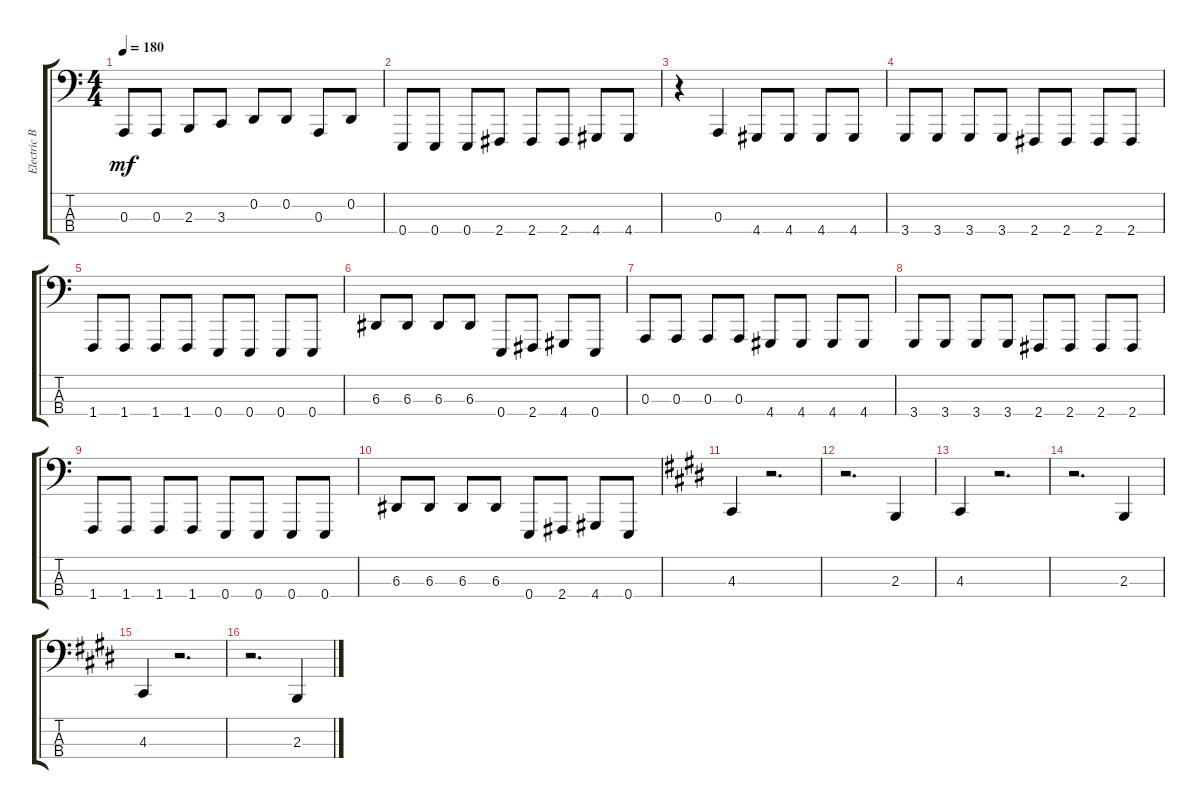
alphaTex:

\track ("Electric Bass" "Electric B") {instrument violin}
\staff {score tabs}
\tuning (G2 D2 A1 E1) {hide}
\ts (4 4)
\tempo 180
\clef f4
\ks c
0.3.8{dy mf} 0.3.8 2.3.8 3.3.8 0.2.8 0.2.8 0.3.8 0.2.8 |
0.4.8 0.4.8 0.4.8 2.4.8 2.4.8 2.4.8 4.4.8 4.4.8 |
r.4 0.3.4 4.4.8 4.4.8 4.4.8 4.4.8 |
3.4.8 3.4.8 3.4.8 3.4.8 2.4.8 2.4.8 2.4.8 2.4.8 |
1.4.8 1.4.8 1.4.8 1.4.8 0.4.8 0.4.8 0.4.8 0.4.8 |
6.3.8 6.3.8 6.3.8 6.3.8 0.4.8 2.4.8 4.4.8 0.4.8 |
0.3.8 0.3.8 0.3.8 0.3.8 4.4.8 4.4.8 4.4.8 4.4.8 |
3.4.8 3.4.8 3.4.8 3.4.8 2.4.8 2.4.8 2.4.8 2.4.8 |
1.4.8 1.4.8 1.4.8 1.4.8 0.4.8 0.4.8 0.4.8 0.4.8 |
6.3.8 6.3.8 6.3.8 6.3.8 0.4.8 2.4.8 4.4.8 0.4.8 |
\ks e
4.3.4 r.2{d} |
r.2{d} 2.3.4 |
4.3.4 r.2{d} |
r.2{d} 2.3.4 |
4.3.4 r.2{d} |
r.2{d} 2.3.4
